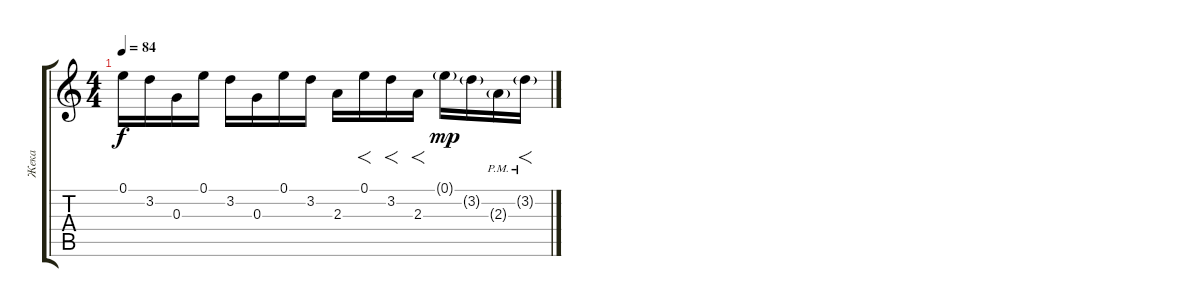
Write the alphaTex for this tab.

\track ("Жека" "Жека") {instrument electricguitarjazz}
\staff {score tabs}
\tuning (E4 B3 G3 D3 A2 E2) {hide}
\ts (4 4)
\tempo 84
\clef g2
\ks c
0.1.16{dy f volume 1} 3.2.16 0.3.16 0.1.16 3.2.16 0.3.16 0.1.16 3.2.16 2.3.16 0.1.16{f} 3.2.16{f} 2.3.16{f} 0.1{g}.16{dy mp} 3.2{g}.16 2.3{g pm}.16 3.2{g pm}.16{f}
